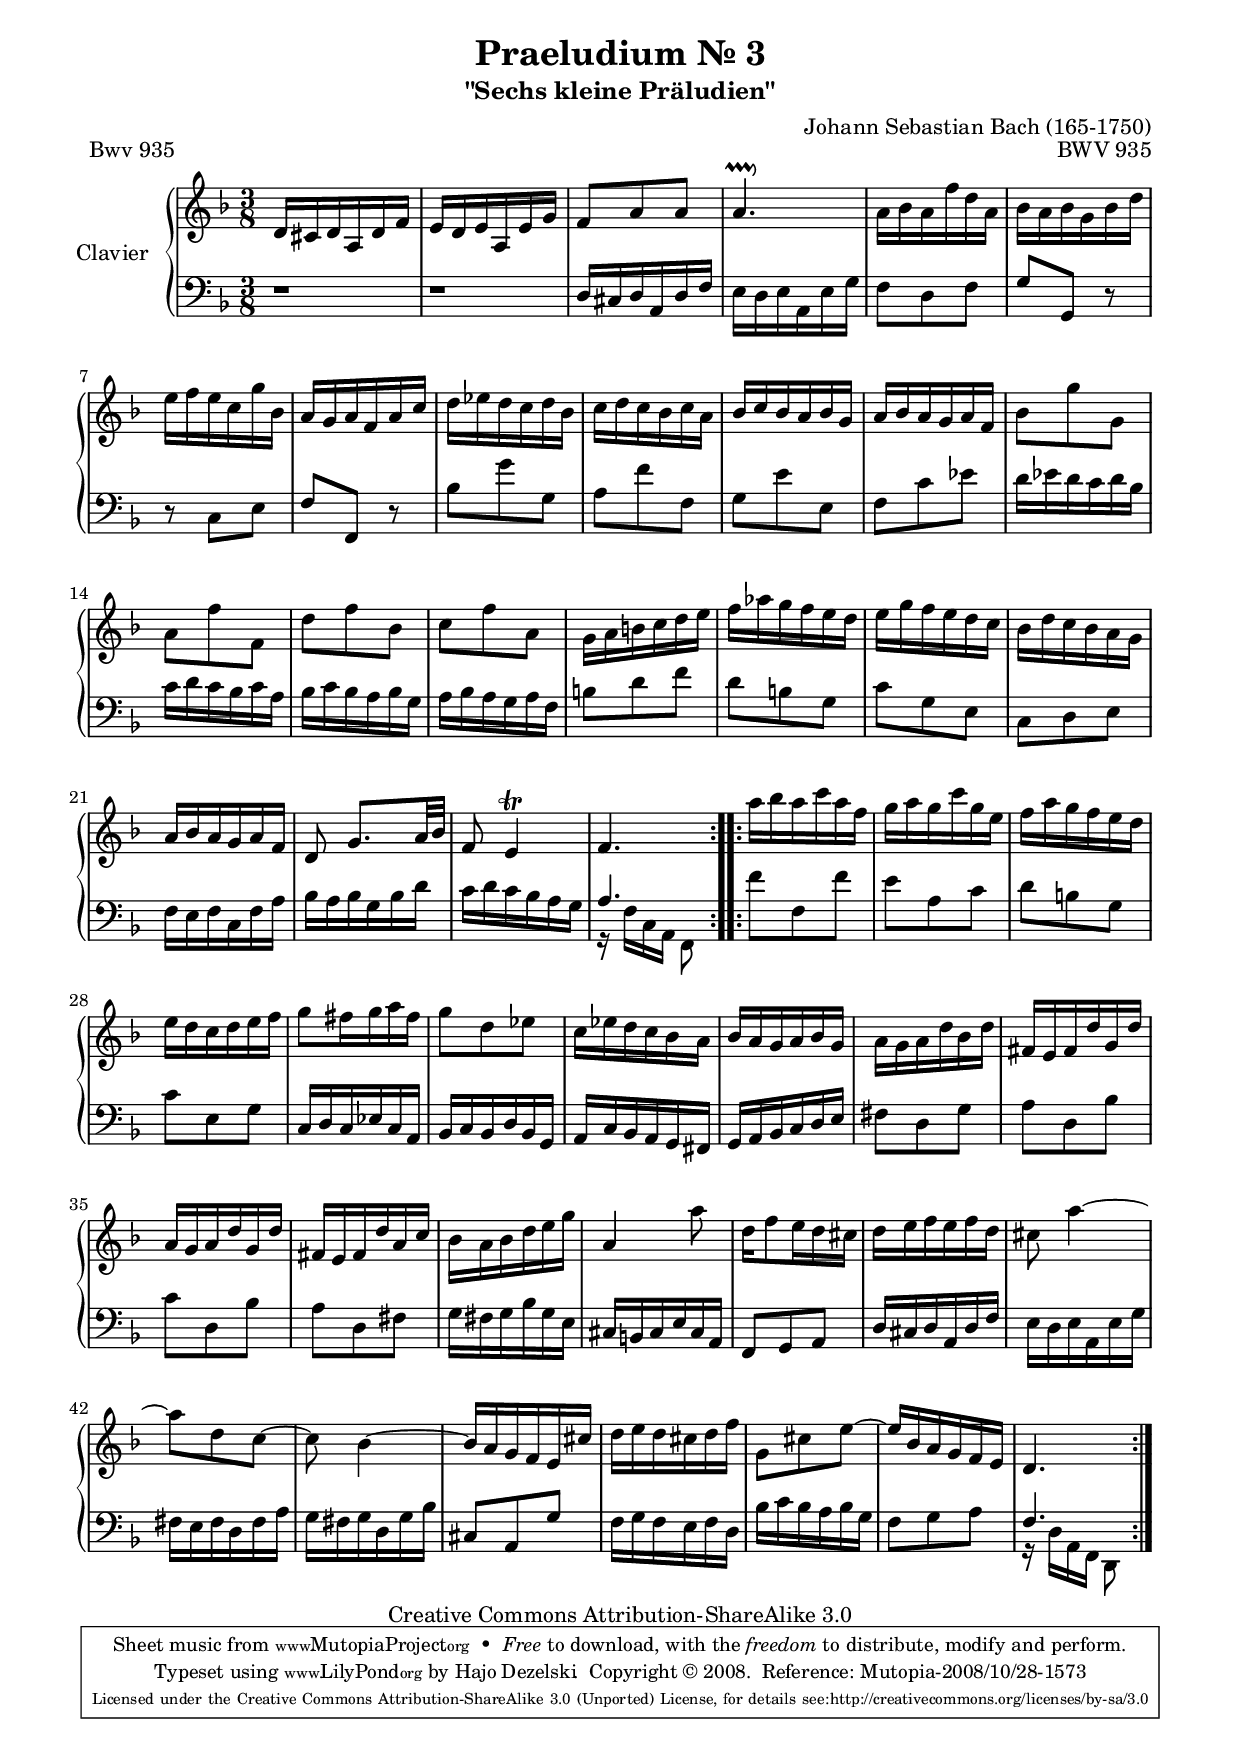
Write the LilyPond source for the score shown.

\version "2.11.62"

\paper {
    page-top-space = #0.0
    %indent = 0.0
    line-width = 18.0\cm
    ragged-bottom = ##f
    ragged-last-bottom = ##f
}

% #(set-default-paper-size "a4")

#(set-global-staff-size 19)

\header {
        title = "Praeludium Nr. 3"
        subtitle = "\"Sechs kleine Präludien\""
        piece = "Bwv 935"
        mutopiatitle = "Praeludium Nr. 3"
        composer = "Johann Sebastian Bach (165-1750)"
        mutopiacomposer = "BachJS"
        opus = "BWV 935"
        date = "1717-1723?"
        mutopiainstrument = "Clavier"
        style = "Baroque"
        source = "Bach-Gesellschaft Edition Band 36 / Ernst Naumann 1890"
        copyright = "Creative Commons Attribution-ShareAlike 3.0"
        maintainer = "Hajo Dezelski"
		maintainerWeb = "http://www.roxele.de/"
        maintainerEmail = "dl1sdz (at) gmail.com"
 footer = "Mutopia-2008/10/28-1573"
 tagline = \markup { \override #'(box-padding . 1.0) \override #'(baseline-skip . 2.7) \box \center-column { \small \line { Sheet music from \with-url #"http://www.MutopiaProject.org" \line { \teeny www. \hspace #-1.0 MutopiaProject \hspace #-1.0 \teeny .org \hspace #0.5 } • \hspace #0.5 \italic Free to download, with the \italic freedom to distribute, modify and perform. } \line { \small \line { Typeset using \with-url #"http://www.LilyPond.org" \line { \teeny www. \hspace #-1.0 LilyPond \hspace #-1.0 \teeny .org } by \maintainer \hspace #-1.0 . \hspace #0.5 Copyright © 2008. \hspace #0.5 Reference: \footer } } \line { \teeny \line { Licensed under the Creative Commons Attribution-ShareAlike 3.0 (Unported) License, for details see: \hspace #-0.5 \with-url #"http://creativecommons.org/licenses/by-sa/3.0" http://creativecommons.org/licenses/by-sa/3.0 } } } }
	}

     soprano =   \relative d' {
		 \repeat volta 2 { 
			d16 [ cis d a d f ] | % 1
			e16 [ d e a, e' g ] | % 2
			f8 [ a a ] | % 3
			a4.-\pralldown  | % 4
			a16 [ bes a f' d a ] | % 5
			bes16 [ a bes g bes d ] | % 6
			e16 [ f e c g' bes, ] | % 7
			a16 [ g a f a c ] | % 8
			d16 [ es d c d bes ] | % 9
			c16 [ d c bes c a ] | % 10
			bes16 [ c bes a bes g ] | % 11
			a16 [ bes a g a f ] | % 12
			bes8 [ g' g, ] | % 13
			a8 [ f' f, ] | % 14
			d'8 [ f bes, ] | % 15
			c8 [ f a, ] | % 16
			g16 [ a b c d e ] | % 17
			f16 [ aes g f e d ] | % 18
			e16 [ g f e d c ] | % 19
			bes16 [ d c bes a g ] | % 20
			a16 [ bes a g a f ] | % 21
			d8 g8. [ a32 bes ] | % 22
			f8 e4 \trill | % 23
			f4. | % 24

		 }
		 \repeat volta 2 {
			a'16 [ bes a c a f ] | % 25
			g16 [ a g c g e ] | % 26
			f16 [ a g f e d ] | % 27
			e16 [ d c d e f ] | % 28
			g8 [ fis16 g a fis ] | % 29
			g8 [ d es ] | % 30
			c16 [ es d c bes a ] | % 31
			bes16 [ a g a bes g ] | % 32
			a16 [ g a d bes d ] | % 33
			fis,16 [ e fis d' g, d'] | % 34
			a16 [ g a d g, d' ] | % 35
			fis,16 [ e fis d' a c ] | % 36
			bes16 [ a bes d e g ] | % 37
			a,4 a'8 | % 38
			d,16 [ f8 e16 d cis ] | % 39
			d16 [ e f e f d ] | % 40
			cis 8 a'4 ~ | % 41
			a8 [ d, c ~] | % 42
			c8 bes4 ~ | % 43
			bes16 [ a g f e cis' ] | % 44
			d16 [ e d cis d f ] | % 45
			g,8 [ cis e ~] | % 46
			e16 [ bes a g f e ] | % 47
			d4. | % 48
			 
		 }
	 }


%%
%% Bass Clef
%% 

bass = \relative c, {
		 \repeat volta 2 { 
			r1*3/8 | % 1
			r1*3/8 | % 2
			d'16 [ cis d a d f ]  | % 3
			e16 [ d e a, e' g ] | % 4
			f8 [ d f ] | % 5
			g8 [ g, ] r8 | % 6
			r8 c8 [ e ] | % 7
			f8 [ f, ] r8 | % 8
			bes'8 [ g' g, ] | % 9
			a8 [ f' f, ]  | % 10
			g8 [ e' e, ] | % 11
			f8 [ c' es ] | % 12
			d16 [ es d c d bes ] | % 13
			c16 [ d c bes c a ] | % 14
			bes16 [ c bes a bes g ] | % 15
			a16 [ bes a g a f ] | % 16
			b8 [ d f ] | % 17
			d8 [ b g ] | % 18
			c8 [ g e ] | % 19
			c8 [ d e ] | % 20
			f16 [ e f c f a ] | % 21
			bes16 [ a bes g bes d ] | % 22
			c16 [ d c bes a g ] | % 23
			<< { a4. } \\
			{r16 f16  [ c a ] f8 } 
			 >> | % 24

		 }
		 \repeat volta 2 {
			f''8 [ f, f' ] | % 25
			e8 [ a, c ] | % 26
			d8 [ b g ] | % 27
			c8 [ e, g ] | % 28
			c,16 [ d c es c a ] | % 29
			bes16 [ c bes d bes g ] | % 30
			a16 [ c bes a g fis ] | % 31
			g16 [ a bes c d e ] | % 32
			fis8 [ d g ] | % 33
			a8 [ d, bes' ] | % 34
			c8 [ d, bes' ] | % 35
			a8 [ d, fis ] | % 36
			g16 [ fis g bes g e ] | % 37
			cis16 [ b cis e cis a ] | % 38
			f8 [ g a ] | % 39
			d16 [ cis d a d f ] | % 40
			e16 [ d e a, e' g ] | % 41
			fis16 [ e fis d fis a ] | % 42
			g16 [ fis g d g bes ] | % 43
			cis,8 [ a g' ] | % 44
			f16 [ g f e f d ] | % 45
			bes'16 [ c bes a bes g ] | % 46
			f8 [ g a ] | % 47
			<< { f4.} \\
			{ r16  d16 [ a f ] d8 } 
			 >> | % 48
				 }

}


%% Merge score - Piano staff

\score {
    \context PianoStaff <<
        \set PianoStaff.instrumentName = "Clavier  "
        \set PianoStaff.midiInstrument = "harpsichord"
        \new Staff = "upper" { \clef "treble" \key f \major \time 3/8 \soprano  }
        \new Staff = "lower"  { \clef "bass" \key f \major \time 3/8 \bass }
    >>
    \layout{  }
    \midi { }

}
